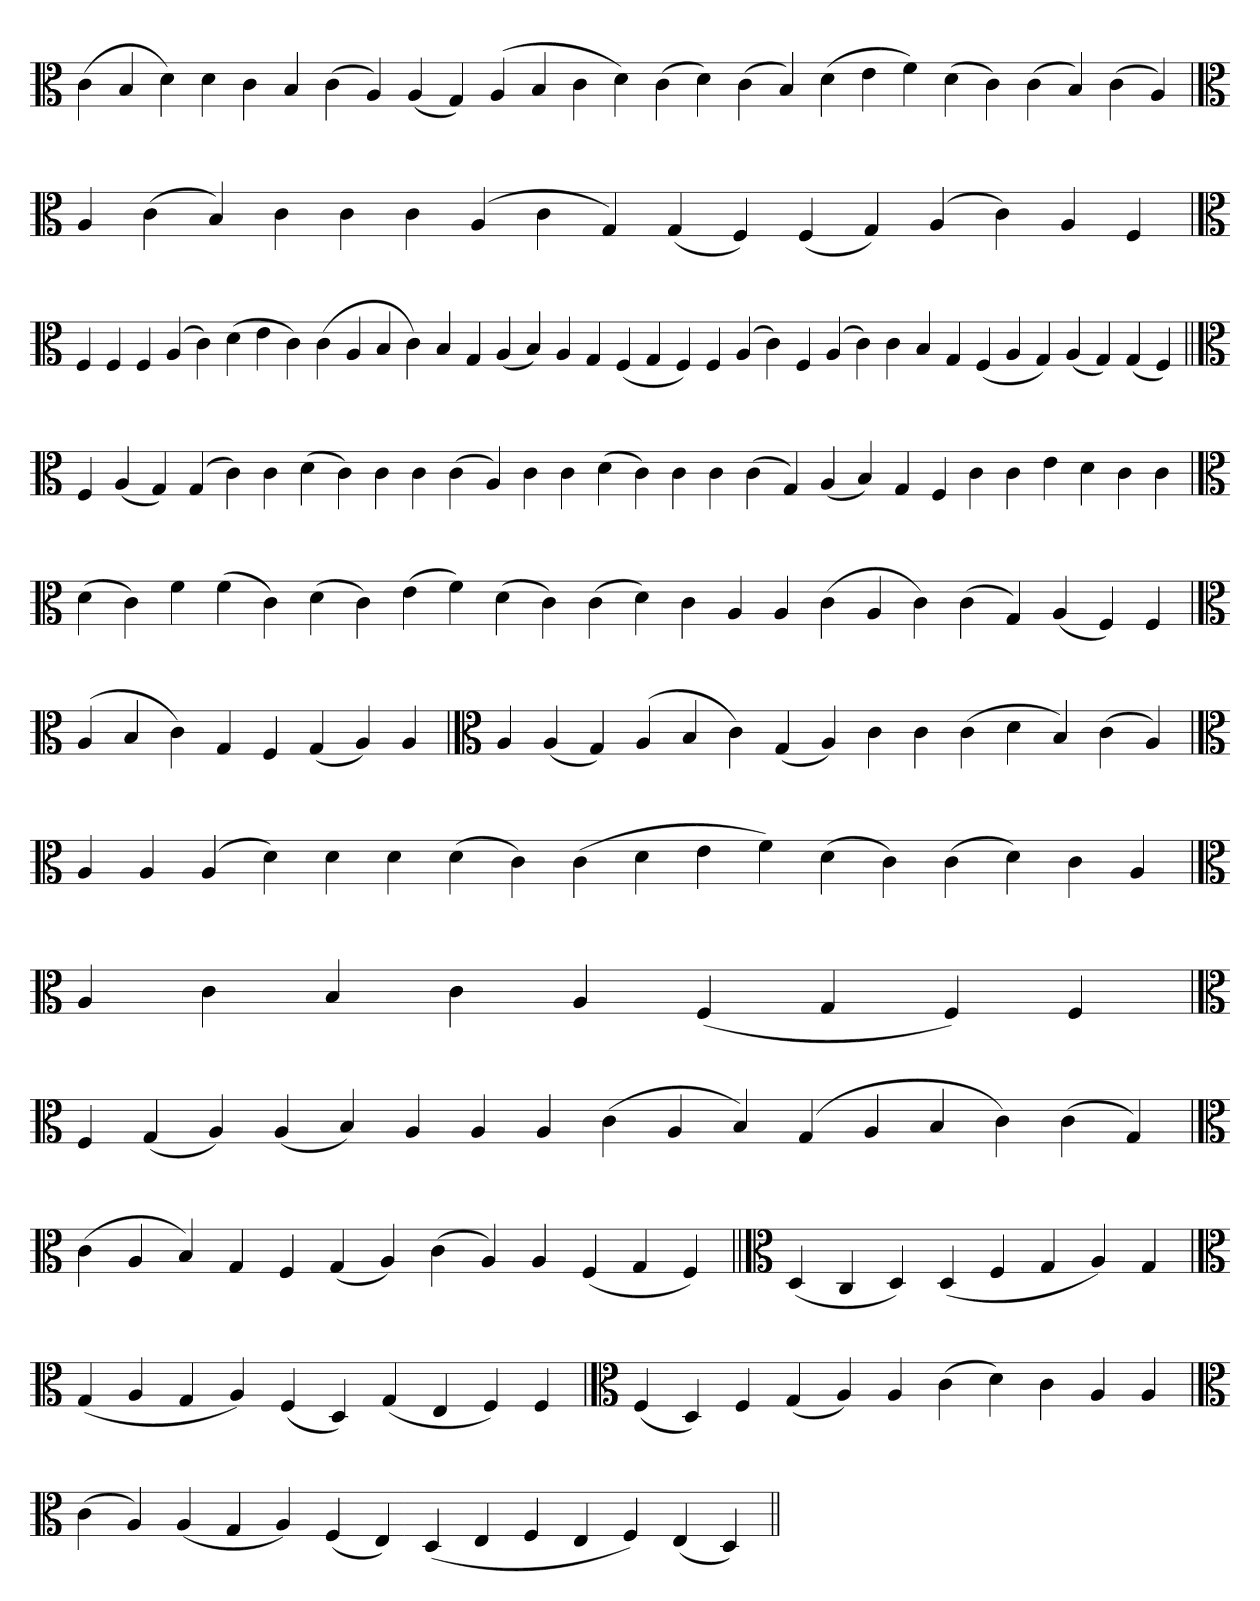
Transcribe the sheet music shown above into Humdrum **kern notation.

**kern
*part1
*staff1
*clefC3
=
(4c
4B
4d)
4d
4c
4B
(4c
4A)
(4A
4G)
(4A
4B
4c
4d)
(4c
4d)
(4c
4B)
(4d
4e
4f)
(4d
4c)
(4c
4B)
(4c
4A)
=
*clefC3
4A
(4c
4B)
4c
4c
4c
(4A
4c
4G)
(4G
4F)
(4F
4G)
(4A
4c)
4A
4F
='
*clefC3
4F
4F
4F
(4A
4c)
(4d
4e
4c)
(4c
4A
4B
4c)
4B
4G
(4A
4B)
4A
4G
(4F
4G
4F)
4F
(4A
4c)
4F
(4A
4c)
4c
4B
4G
(4F
4A
4G)
(4A
4G)
(4G
4F)
=||
*clefC3
4F
(4A
4G)
(4G
4c)
4c
(4d
4c)
4c
4c
(4c
4A)
4c
4c
(4d
4c)
4c
4c
(4c
4G)
(4A
4B)
4G
4F
4c
4c
4e
4d
4c
4c
=`
*clefC3
(4d
4c)
4f
(4f
4c)
(4d
4c)
(4e
4f)
(4d
4c)
(4c
4d)
4c
4A
4A
(4c
4A
4c)
(4c
4G)
(4A
4F)
4F
=
*clefC3
(4A
4B
4c)
4G
4F
(4G
4A)
4A
=`
*clefC3
4A
(4A
4G)
(4A
4B
4c)
(4G
4A)
4c
4c
(4c
4d
4B)
(4c
4A)
='
*clefC3
4A
4A
(4A
4d)
4d
4d
(4d
4c)
(4c
4d
4e
4f)
(4d
4c)
(4c
4d)
4c
4A
='
*clefC3
4A
4c
4B
4c
4A
(4F
4G
4F)
4F
=
*clefC3
4F
(4G
4A)
(4A
4B)
4A
4A
4A
(4c
4A
4B)
(4G
4A
4B
4c)
(4c
4G)
=`
*clefC3
(4c
4A
4B)
4G
4F
(4G
4A)
(4c
4A)
4A
(4F
4G
4F)
=||
*clefC3
(4D
4C
4D)
(4D
4F
4G
4A)
4G
=`
*clefC3
(4G
4A
4G
4A)
(4F
4D)
(4G
4E
4F)
4F
='
*clefC3
(4F
4D)
4F
(4G
4A)
4A
(4c
4d)
4c
4A
4A
=`
*clefC3
(4c
4A)
(4A
4G
4A)
(4F
4E)
(4D
4E
4F
4E
4F)
(4E
4D)
=||
*-
